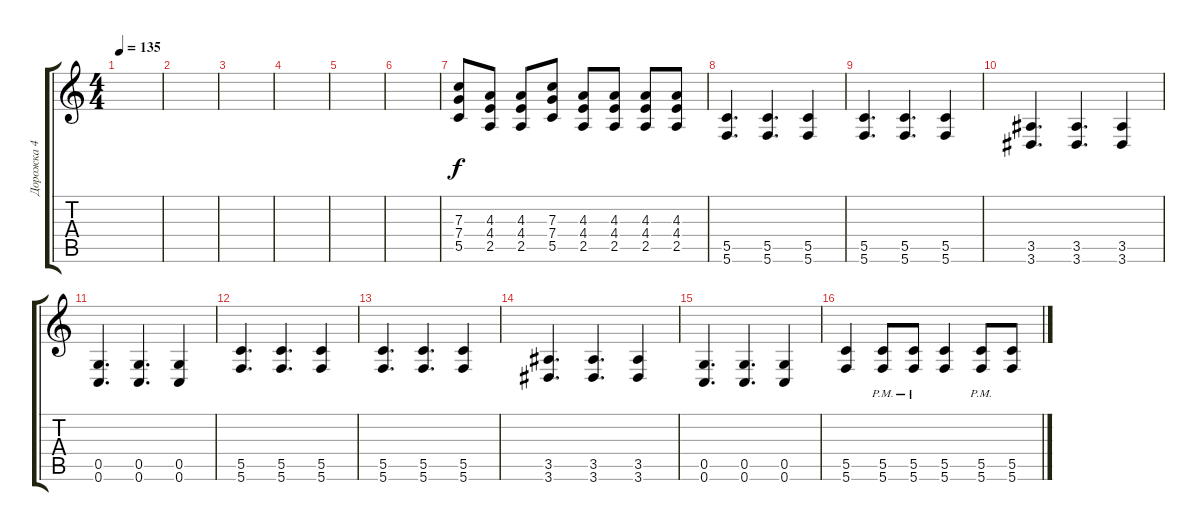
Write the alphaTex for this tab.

\track ("Дорожка 4" "Дорожка 4") {instrument overdrivenguitar}
\staff {score tabs}
\tuning (D4 A3 F3 C3 G2 C2) {hide}
\ts (4 4)
\tempo 135
\clef g2
\ks c
|
|
|
|
|
|
(7.3 7.4 5.5).8 (4.3 4.4 2.5).8 (4.3 4.4 2.5).8 (7.3 7.4 5.5).8 (4.3 4.4 2.5).8 (4.3 4.4 2.5).8 (4.3 4.4 2.5).8 (4.3 4.4 2.5).8 |
(5.5 5.6).4{d} (5.5 5.6).4{d} (5.5 5.6).4 |
(5.5 5.6).4{d} (5.5 5.6).4{d} (5.5 5.6).4 |
(3.5 3.6).4{d} (3.5 3.6).4{d} (3.5 3.6).4 |
(0.5 0.6).4{d} (0.5 0.6).4{d} (0.5 0.6).4 |
(5.5 5.6).4{d} (5.5 5.6).4{d} (5.5 5.6).4 |
(5.5 5.6).4{d} (5.5 5.6).4{d} (5.5 5.6).4 |
(3.5 3.6).4{d} (3.5 3.6).4{d} (3.5 3.6).4 |
(0.5 0.6).4{d} (0.5 0.6).4{d} (0.5 0.6).4 |
(5.5 5.6).4 (5.5{pm} 5.6{pm}).8 (5.5{pm} 5.6{pm}).8 (5.5 5.6).4 (5.5{pm} 5.6{pm}).8 (5.5 5.6).8
